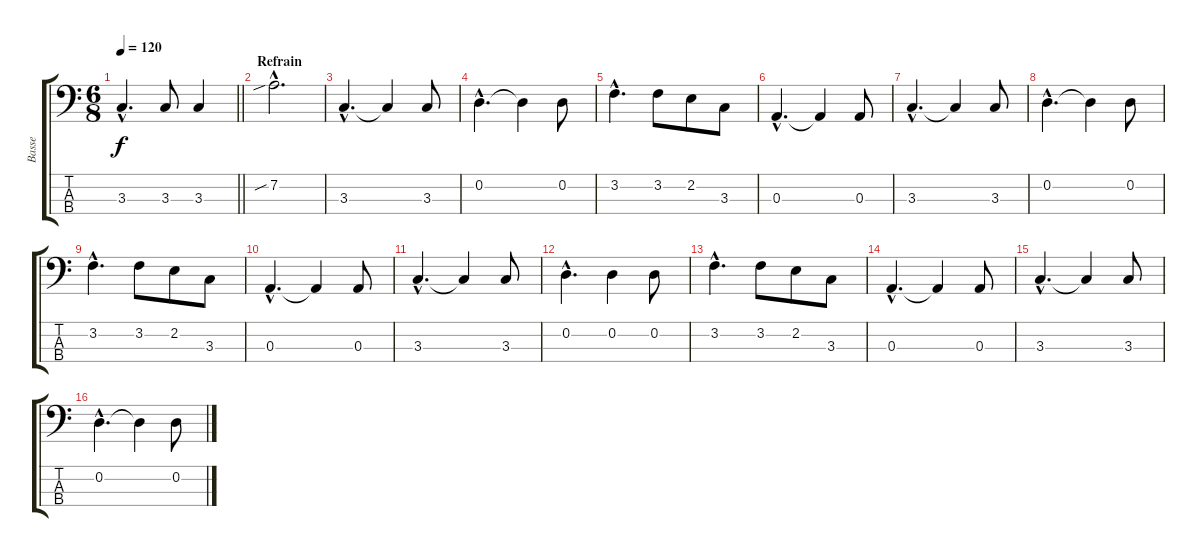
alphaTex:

\track ("Basse" "Basse") {instrument electricbassfinger}
\staff {score tabs}
\tuning (G2 D2 A1 E1) {hide}
\ts (6 8)
\tempo 120
\clef f4
\barLineRight lightlight
\ks c
3.3{hac}.4{d dy f} 3.3.8 3.3.4 |
\section ("" "Refrain")
7.2{sib hac}.2{d} |
3.3{hac}.4{d} 3.3{t}.4 3.3.8 |
0.2{hac}.4{d} 0.2{t}.4 0.2.8 |
3.2{hac}.4{d} 3.2.8 2.2.8 3.3.8 |
0.3{hac}.4{d} 0.3{t}.4 0.3.8 |
3.3{hac}.4{d} 3.3{t}.4 3.3.8 |
0.2{hac}.4{d} 0.2{t}.4 0.2.8 |
3.2{hac}.4{d} 3.2.8 2.2.8 3.3.8 |
0.3{hac}.4{d} 0.3{t}.4 0.3.8 |
3.3{hac}.4{d} 3.3{t}.4 3.3.8 |
0.2{hac}.4{d} 0.2.4 0.2.8 |
3.2{hac}.4{d} 3.2.8 2.2.8 3.3.8 |
0.3{hac}.4{d} 0.3{t}.4 0.3.8 |
3.3{hac}.4{d} 3.3{t}.4 3.3.8 |
0.2{hac}.4{d} 0.2{t}.4 0.2.8
